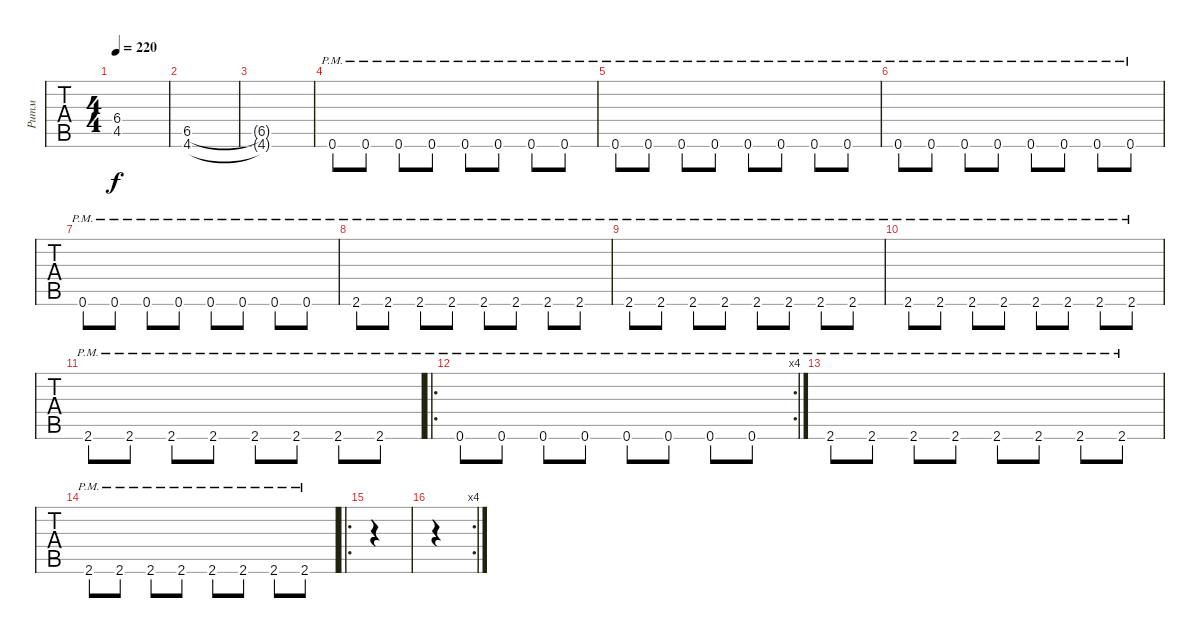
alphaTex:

\track ("Ритм" "Ритм") {instrument distortionguitar}
\staff {tabs}
\tuning (E4 B3 G3 D3 A2 E2) {hide}
\ts (4 4)
\tempo 220
\clef g2
\ks c
(6.4{t} 4.5{t}).1{dy f} |
(6.5 4.6).1 |
(6.5{t} 4.6{t}).1 |
0.6{pm}.8{instrument distortionguitar} 0.6{pm}.8 0.6{pm}.8 0.6{pm}.8 0.6{pm}.8 0.6{pm}.8 0.6{pm}.8 0.6{pm}.8 |
0.6{pm}.8 0.6{pm}.8 0.6{pm}.8 0.6{pm}.8 0.6{pm}.8 0.6{pm}.8 0.6{pm}.8 0.6{pm}.8 |
0.6{pm}.8 0.6{pm}.8 0.6{pm}.8 0.6{pm}.8 0.6{pm}.8 0.6{pm}.8 0.6{pm}.8 0.6{pm}.8 |
0.6{pm}.8 0.6{pm}.8 0.6{pm}.8 0.6{pm}.8 0.6{pm}.8 0.6{pm}.8 0.6{pm}.8 0.6{pm}.8 |
2.6{pm}.8 2.6{pm}.8 2.6{pm}.8 2.6{pm}.8 2.6{pm}.8 2.6{pm}.8 2.6{pm}.8 2.6{pm}.8 |
2.6{pm}.8 2.6{pm}.8 2.6{pm}.8 2.6{pm}.8 2.6{pm}.8 2.6{pm}.8 2.6{pm}.8 2.6{pm}.8 |
2.6{pm}.8 2.6{pm}.8 2.6{pm}.8 2.6{pm}.8 2.6{pm}.8 2.6{pm}.8 2.6{pm}.8 2.6{pm}.8 |
2.6{pm}.8 2.6{pm}.8 2.6{pm}.8 2.6{pm}.8 2.6{pm}.8 2.6{pm}.8 2.6{pm}.8 2.6{pm}.8 |
\ro
\rc 4
0.6{pm}.8{volume 12 instrument distortionguitar} 0.6{pm}.8 0.6{pm}.8 0.6{pm}.8 0.6{pm}.8 0.6{pm}.8 0.6{pm}.8 0.6{pm}.8 |
2.6{pm}.8 2.6{pm}.8 2.6{pm}.8 2.6{pm}.8 2.6{pm}.8 2.6{pm}.8 2.6{pm}.8 2.6{pm}.8 |
2.6{pm}.8 2.6{pm}.8 2.6{pm}.8 2.6{pm}.8 2.6{pm}.8 2.6{pm}.8 2.6{pm}.8 2.6{pm}.8 |
\ro
|
\rc 4
